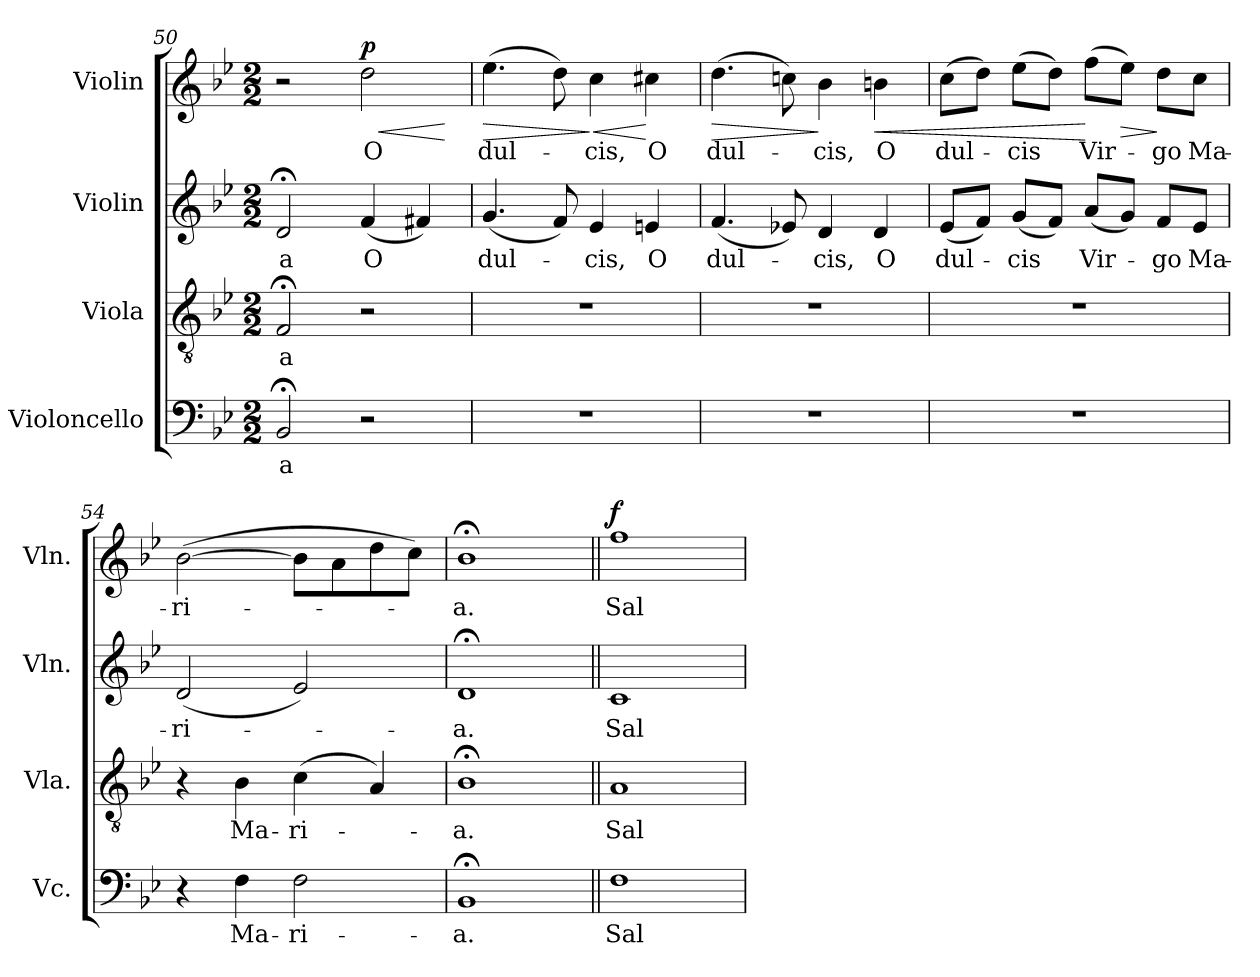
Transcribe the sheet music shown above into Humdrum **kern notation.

**kern	**text	**kern	**text	**kern	**text	**kern	**text	**dynam
*part4	*part4	*part3	*part3	*part2	*part2	*part1	*part1	*part1
*staff4	*staff4	*staff3	*staff3	*staff2	*staff2	*staff1	*staff1	*staff1
*I"Violoncello	*	*I"Viola	*	*I"Violin	*	*I"Violin	*	*
*I'Vc.	*	*I'Vla.	*	*I'Vln.	*	*I'Vln.	*	*
*clefF4	*	*clefGv2	*	*clefG2	*	*clefG2	*	*
*k[b-e-]	*	*k[b-e-]	*	*k[b-e-]	*	*k[b-e-]	*	*
*B-:	*	*B-:	*	*B-:	*	*B-:	*	*
*M2/2	*	*M2/2	*	*M2/2	*	*M2/2	*	*
=50	=50	=50	=50	=50	=50	=50	=50	=50
!	!LO:LY:b:color=#000000	!	!	!	!	!	!	!
!	!	!	!LO:LY:b:color=#000000	!	!	!	!	!
!	!	!	!	!	!LO:LY:b:color=#000000	!	!	!
2BB-;i/	-a	2F;i/	-a	2d;i/	-a	2r	.	.
!	!	!	!	!	!LO:LY:b:color=#000000	!	!	!
!	!	!	!	!	!	!	!LO:LY:b:color=#000000	!LO:HP:b
2r	.	2r	.	(4fi/	O	2ddi\	O	< p
.	.	.	.	4f#Xi/)	.	.	.	.
.	.	.	.	.	.	.	.	[
=51	=51	=51	=51	=51	=51	=51	=51	=51
!	!	!	!	!	!LO:LY:b:color=#000000	!	!	!
!	!	!	!	!	!	!	!LO:LY:b:color=#000000	!LO:HP:b
1r	.	1r	.	(4.gi/	dul-	(4.ee-i\	dul-	>
.	.	.	.	8fi/)	.	8ddi\)	.	.
!	!	!	!	!	!LO:LY:b:color=#000000	!	!	!
!	!	!	!	!	!	!	!LO:LY:b:color=#000000	!LO:HP:n=1:b
.	.	.	.	4e-i/	-cis,	4cci\	-cis,	] <
!	!	!	!	!	!LO:LY:b:color=#000000	!	!	!
!	!	!	!	!	!	!	!LO:LY:b:color=#000000	!
.	.	.	.	4eni/	O	4cc#Xi\	O	[
=52	=52	=52	=52	=52	=52	=52	=52	=52
!	!	!	!	!	!LO:LY:b:color=#000000	!	!	!
!	!	!	!	!	!	!	!LO:LY:b:color=#000000	!LO:HP:b
1r	.	1r	.	(4.fi/	dul-	(4.ddi\	dul-	>
.	.	.	.	8e-Xi/)	.	8ccni\)	.	.
!	!	!	!	!	!LO:LY:b:color=#000000	!	!	!
!	!	!	!	!	!	!	!LO:LY:b:color=#000000	!
.	.	.	.	4di/	-cis,	4b-i\	-cis,	]
!	!	!	!	!	!LO:LY:b:color=#000000	!	!	!
!	!	!	!	!	!	!	!LO:LY:b:color=#000000	!LO:HP:b
.	.	.	.	4di/	O	4bni\	O	<
=53	=53	=53	=53	=53	=53	=53	=53	=53
!	!	!	!	!	!LO:LY:b:color=#000000	!	!	!
!	!	!	!	!	!	!	!LO:LY:b:color=#000000	!
1r	.	1r	.	(8e-i/L	dul-	(8cci\L	dul-	.
.	.	.	.	8fi/J)	.	8ddi\J)	.	.
!	!	!	!	!	!LO:LY:b:color=#000000	!	!	!
!	!	!	!	!	!	!	!LO:LY:b:color=#000000	!
.	.	.	.	(8gi/L	-cis	(8ee-i\L	-cis	.
.	.	.	.	8fi/J)	.	8ddi\J)	.	.
!	!	!	!	!	!LO:LY:b:color=#000000	!	!	!
!	!	!	!	!	!	!	!LO:LY:b:color=#000000	!
.	.	.	.	(8ai/L	Vir-	(8ffi\L	Vir-	[
!	!	!	!	!	!	!	!	!LO:HP:b
.	.	.	.	8gi/J)	.	8ee-i\J)	.	>
!	!	!	!	!	!LO:LY:b:color=#000000	!	!	!
!	!	!	!	!	!	!	!LO:LY:b:color=#000000	!
.	.	.	.	8fi/L	-go	8ddi\L	-go	]
!	!	!	!	!	!LO:LY:b:color=#000000	!	!	!
!	!	!	!	!	!	!	!LO:LY:b:color=#000000	!
.	.	.	.	8e-i/J	Ma-	8cci\J	Ma-	.
=54	=54	=54	=54	=54	=54	=54	=54	=54
!	!	!	!	!	!LO:LY:b:color=#000000	!	!	!
!	!	!	!	!	!	!	!LO:LY:b:color=#000000	!
4r	.	4r	.	(2di/	-ri-	([2b-i\	-ri-	.
!	!LO:LY:b:color=#000000	!	!	!	!	!	!	!
!	!	!	!LO:LY:b:color=#000000	!	!	!	!	!
4Fi\	Ma-	4B-i\	Ma-	.	.	.	.	.
!	!LO:LY:b:color=#000000	!	!	!	!	!	!	!
!	!	!	!LO:LY:b:color=#000000	!	!	!	!	!
2Fi\	-ri-	(4ci\	-ri-	2e-i/)	.	8b-i\L]	.	.
.	.	.	.	.	.	8ai\	.	.
.	.	4Ai/)	.	.	.	8ddi\	.	.
.	.	.	.	.	.	8cci\J)	.	.
=55	=55	=55	=55	=55	=55	=55	=55	=55
!	!LO:LY:b:color=#000000	!	!	!	!	!	!	!
!	!	!	!LO:LY:b:color=#000000	!	!	!	!	!
!	!	!	!	!	!LO:LY:b:color=#000000	!	!	!
!	!	!	!	!	!	!	!LO:LY:b:color=#000000	!
1BB-;i	-a.	1B-;i	-a.	1d;i	-a.	1b-;i	-a.	.
!!LO:LB:g=z
=56||	=56||	=56||	=56||	=56||	=56||	=56||	=56||	=56||
!	!LO:LY:b:color=#000000	!	!	!	!	!	!	!
!	!	!	!LO:LY:b:color=#000000	!	!	!	!	!
!	!	!	!	!	!LO:LY:b:color=#000000	!	!	!
!	!	!	!	!	!	!	!LO:LY:b:color=#000000	!
1Fi	Sal-	1Ai	Sal-	1ci	Sal-	1ffi	Sal-	f
=	=	=	=	=	=	=	=	=
*-	*-	*-	*-	*-	*-	*-	*-	*-
